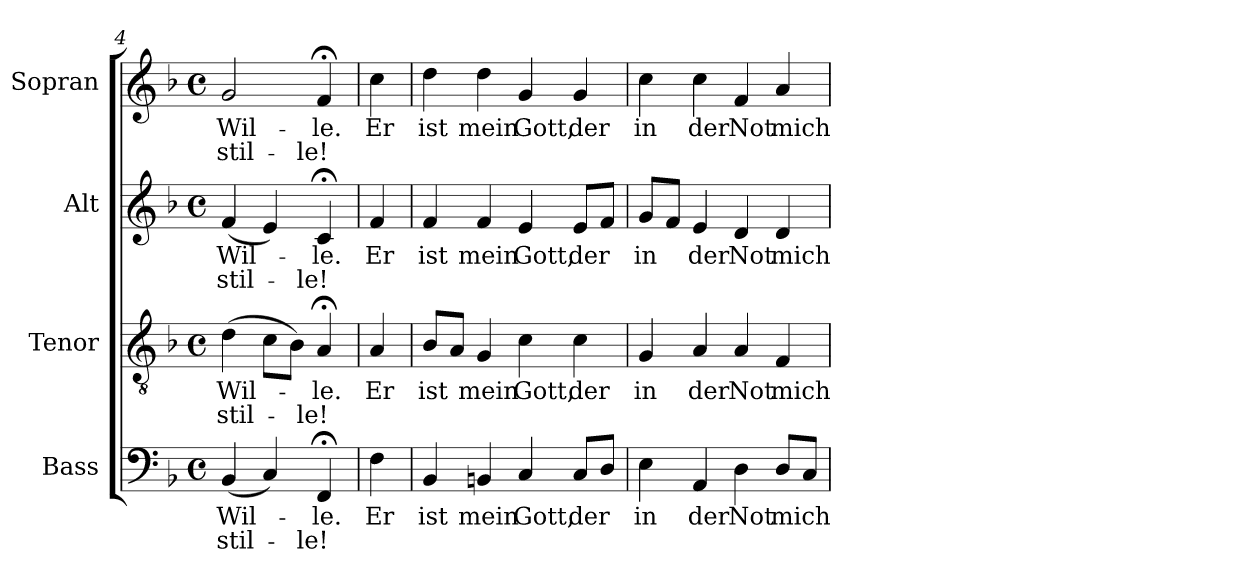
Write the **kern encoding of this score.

**kern	**text	**text	**kern	**text	**text	**kern	**text	**text	**kern	**text	**text
*part4	*part4	*part4	*part3	*part3	*part3	*part2	*part2	*part2	*part1	*part1	*part1
*staff4	*staff4	*staff4	*staff3	*staff3	*staff3	*staff2	*staff2	*staff2	*staff1	*staff1	*staff1
*I"Bass	*	*	*I"Tenor	*	*	*I"Alt	*	*	*I"Sopran	*	*
*I'B.	*	*	*I'T.	*	*	*I'A.	*	*	*I'S.	*	*
*clefF4	*	*	*clefGv2	*	*	*clefG2	*	*	*clefG2	*	*
*	*	*	*ITrd7c12	*	*	*	*	*	*	*	*
*k[b-]	*	*	*k[b-]	*	*	*k[b-]	*	*	*k[b-]	*	*
*F:	*	*	*F:	*	*	*F:	*	*	*F:	*	*
*M4/4	*	*	*M4/4	*	*	*M4/4	*	*	*M4/4	*	*
*met(c)	*	*	*met(c)	*	*	*met(c)	*	*	*met(c)	*	*
=4	=4	=4	=4	=4	=4	=4	=4	=4	=4	=4	=4
!	!LO:LY:b:color=#000000	!LO:LY:b:color=#000000	!	!	!	!	!	!	!	!	!
!	!	!	!	!LO:LY:b:color=#000000	!LO:LY:b:color=#000000	!	!	!	!	!	!
!	!	!	!	!	!	!	!LO:LY:b:color=#000000	!LO:LY:b:color=#000000	!	!	!
!	!	!	!	!	!	!	!	!	!	!LO:LY:b:color=#000000	!LO:LY:b:color=#000000
(4BB-i/	Wil-	stil-	(4Di\	Wil-	stil-	(4fi/	Wil-	stil-	2gZi/	Wil-	stil-
4Ci/)	.	.	8Ci\L	.	.	4ei/)	.	.	.	.	.
.	.	.	8BB-i\J)	.	.	.	.	.	.	.	.
!	!LO:LY:b:color=#000000	!LO:LY:b:color=#000000	!	!	!	!	!	!	!	!	!
!	!	!	!	!LO:LY:b:color=#000000	!LO:LY:b:color=#000000	!	!	!	!	!	!
!	!	!	!	!	!	!	!LO:LY:b:color=#000000	!LO:LY:b:color=#000000	!	!	!
!	!	!	!	!	!	!	!	!	!	!LO:LY:b:color=#000000	!LO:LY:b:color=#000000
4FF;i/	-le.	-le!	4AA;i/	-le.	-le!	4c;i/	-le.	-le!	4f;i/	-le.	-le!
!!LO:PB:g=z
=5	=5	=5	=5	=5	=5	=5	=5	=5	=5	=5	=5
!	!LO:LY:b:color=#000000	!	!	!	!	!	!	!	!	!	!
!	!	!	!	!LO:LY:b:color=#000000	!	!	!	!	!	!	!
!	!	!	!	!	!	!	!LO:LY:b:color=#000000	!	!	!	!
!	!	!	!	!	!	!	!	!	!	!LO:LY:b:color=#000000	!
4Fi\	Er	.	4AAi/	Er	.	4fi/	Er	.	4cci\	Er	.
=6	=6	=6	=6	=6	=6	=6	=6	=6	=6	=6	=6
!	!LO:LY:b:color=#000000	!	!	!	!	!	!	!	!	!	!
!	!	!	!	!LO:LY:b:color=#000000	!	!	!	!	!	!	!
!	!	!	!	!	!	!	!LO:LY:b:color=#000000	!	!	!	!
!	!	!	!	!	!	!	!	!	!	!LO:LY:b:color=#000000	!
4BB-i/	ist	.	8BB-i/L	ist	.	4fi/	ist	.	4ddi\	ist	.
.	.	.	8AAi/J	.	.	.	.	.	.	.	.
!	!LO:LY:b:color=#000000	!	!	!	!	!	!	!	!	!	!
!	!	!	!	!LO:LY:b:color=#000000	!	!	!	!	!	!	!
!	!	!	!	!	!	!	!LO:LY:b:color=#000000	!	!	!	!
!	!	!	!	!	!	!	!	!	!	!LO:LY:b:color=#000000	!
4BBni/	mein	.	4GGi/	mein	.	4fi/	mein	.	4ddi\	mein	.
!	!LO:LY:b:color=#000000	!	!	!	!	!	!	!	!	!	!
!	!	!	!	!LO:LY:b:color=#000000	!	!	!	!	!	!	!
!	!	!	!	!	!	!	!LO:LY:b:color=#000000	!	!	!	!
!	!	!	!	!	!	!	!	!	!	!LO:LY:b:color=#000000	!
4Ci/	Gott,	.	4Ci\	Gott,	.	4ei/	Gott,	.	4gi/	Gott,	.
!	!LO:LY:b:color=#000000	!	!	!	!	!	!	!	!	!	!
!	!	!	!	!LO:LY:b:color=#000000	!	!	!	!	!	!	!
!	!	!	!	!	!	!	!LO:LY:b:color=#000000	!	!	!	!
!	!	!	!	!	!	!	!	!	!	!LO:LY:b:color=#000000	!
8Ci/L	der	.	4Ci\	der	.	8ei/L	der	.	4gi/	der	.
8Di/J	.	.	.	.	.	8fi/J	.	.	.	.	.
=7	=7	=7	=7	=7	=7	=7	=7	=7	=7	=7	=7
!	!LO:LY:b:color=#000000	!	!	!	!	!	!	!	!	!	!
!	!	!	!	!LO:LY:b:color=#000000	!	!	!	!	!	!	!
!	!	!	!	!	!	!	!LO:LY:b:color=#000000	!	!	!	!
!	!	!	!	!	!	!	!	!	!	!LO:LY:b:color=#000000	!
4Ei\	in	.	4GGi/	in	.	8gi/L	in	.	4cci\	in	.
.	.	.	.	.	.	8fi/J	.	.	.	.	.
!	!LO:LY:b:color=#000000	!	!	!	!	!	!	!	!	!	!
!	!	!	!	!LO:LY:b:color=#000000	!	!	!	!	!	!	!
!	!	!	!	!	!	!	!LO:LY:b:color=#000000	!	!	!	!
!	!	!	!	!	!	!	!	!	!	!LO:LY:b:color=#000000	!
4AAi/	der	.	4AAi/	der	.	4ei/	der	.	4cci\	der	.
!	!LO:LY:b:color=#000000	!	!	!	!	!	!	!	!	!	!
!	!	!	!	!LO:LY:b:color=#000000	!	!	!	!	!	!	!
!	!	!	!	!	!	!	!LO:LY:b:color=#000000	!	!	!	!
!	!	!	!	!	!	!	!	!	!	!LO:LY:b:color=#000000	!
4Di\	Not	.	4AAi/	Not	.	4di/	Not	.	4fi/	Not	.
!	!LO:LY:b:color=#000000	!	!	!	!	!	!	!	!	!	!
!	!	!	!	!LO:LY:b:color=#000000	!	!	!	!	!	!	!
!	!	!	!	!	!	!	!LO:LY:b:color=#000000	!	!	!	!
!	!	!	!	!	!	!	!	!	!	!LO:LY:b:color=#000000	!
8Di/L	mich	.	4FFi/	mich	.	4di/	mich	.	4ai/	mich	.
8Ci/J	.	.	.	.	.	.	.	.	.	.	.
=	=	=	=	=	=	=	=	=	=	=	=
*-	*-	*-	*-	*-	*-	*-	*-	*-	*-	*-	*-
